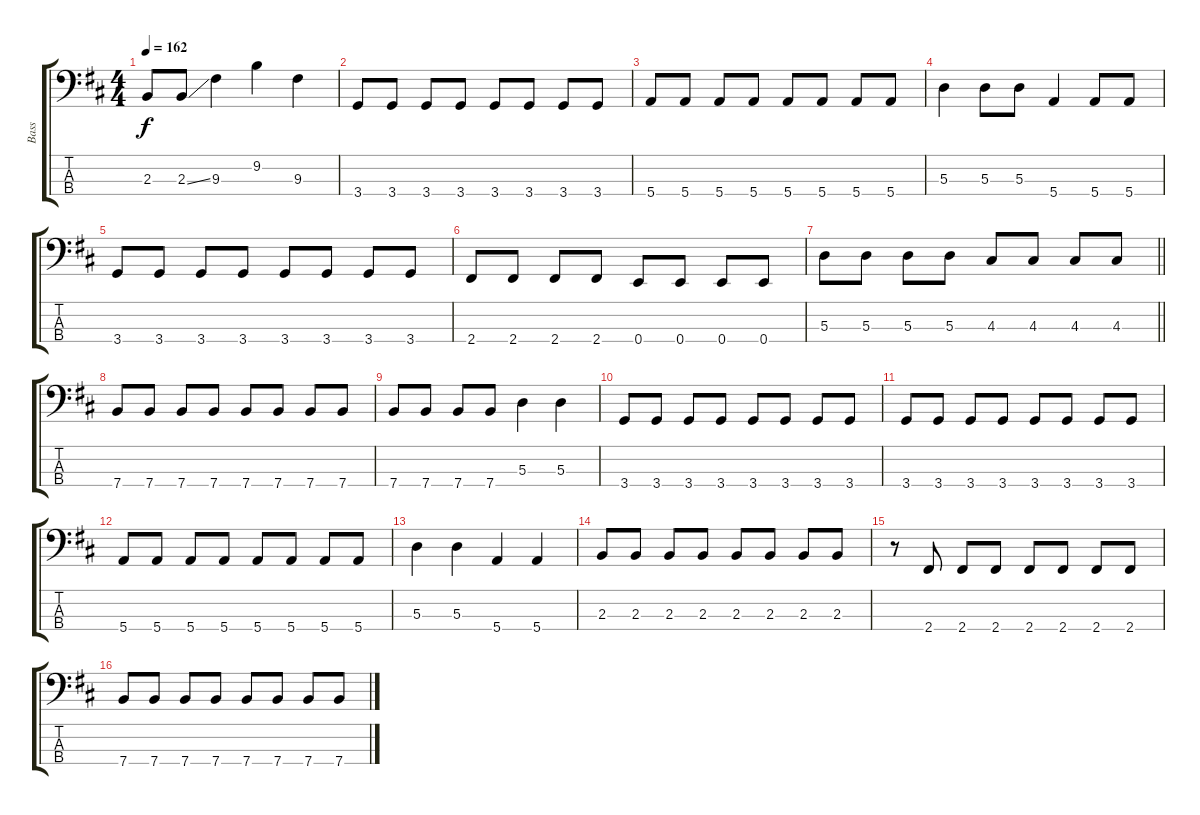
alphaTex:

\track ("Bass" "Bass") {instrument electricbasspick}
\staff {score tabs}
\tuning (G2 D2 A1 E1) {hide}
\ts (4 4)
\tempo 162
\clef f4
\ks d
2.3.8{dy f} 2.3{ss}.8 9.3.4 9.2.4 9.3.4 |
3.4.8 3.4.8 3.4.8 3.4.8 3.4.8 3.4.8 3.4.8 3.4.8 |
5.4.8 5.4.8 5.4.8 5.4.8 5.4.8 5.4.8 5.4.8 5.4.8 |
5.3.4 5.3.8 5.3.8 5.4.4 5.4.8 5.4.8 |
3.4.8 3.4.8 3.4.8 3.4.8 3.4.8 3.4.8 3.4.8 3.4.8 |
2.4.8 2.4.8 2.4.8 2.4.8 0.4.8 0.4.8 0.4.8 0.4.8 |
\barLineRight lightlight
5.3.8 5.3.8 5.3.8 5.3.8 4.3.8 4.3.8 4.3.8 4.3.8 |
7.4.8 7.4.8 7.4.8 7.4.8 7.4.8 7.4.8 7.4.8 7.4.8 |
7.4.8 7.4.8 7.4.8 7.4.8 5.3.4 5.3.4 |
3.4.8 3.4.8 3.4.8 3.4.8 3.4.8 3.4.8 3.4.8 3.4.8 |
3.4.8 3.4.8 3.4.8 3.4.8 3.4.8 3.4.8 3.4.8 3.4.8 |
5.4.8 5.4.8 5.4.8 5.4.8 5.4.8 5.4.8 5.4.8 5.4.8 |
5.3.4 5.3.4 5.4.4 5.4.4 |
2.3.8 2.3.8 2.3.8 2.3.8 2.3.8 2.3.8 2.3.8 2.3.8 |
r.8 2.4.8 2.4.8 2.4.8 2.4.8 2.4.8 2.4.8 2.4.8 |
7.4.8 7.4.8 7.4.8 7.4.8 7.4.8 7.4.8 7.4.8 7.4.8
